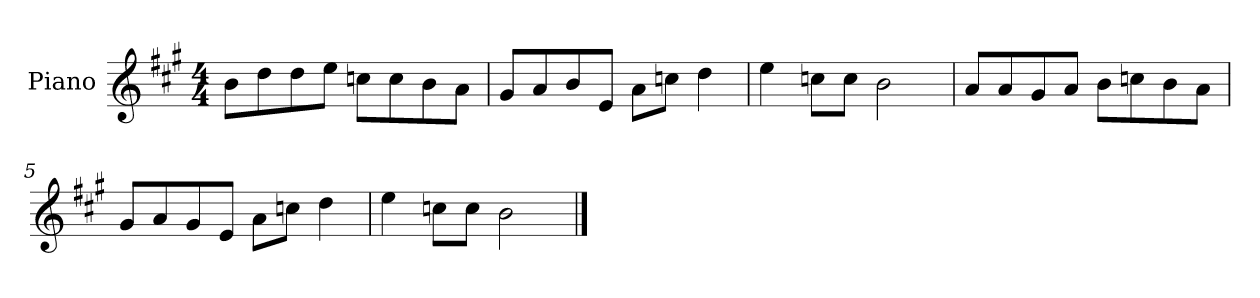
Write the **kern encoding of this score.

**kern
*part1
*staff1
*I"Piano
*I'P-no
*clefG2
*k[f#c#g#]
*M4/4
*MM90
=1
8b\L
8dd\
8dd\
8ee\J
8ccn\L
8cc\
8b\
8a\J
=2
8g#/L
8a/
8b/
8e/J
8a\L
8ccn\J
4dd\
=3
4ee\
8ccn\L
8cc\J
2b\
=4
8a/L
8a/
8g#/
8a/J
8b\L
8ccn\
8b\
8a\J
=5
8g#/L
8a/
8g#/
8e/J
8a\L
8ccn\J
4dd\
!!LO:LB:g=z
=6
4ee\
8ccn\L
8cc\J
2b\
==
*-
